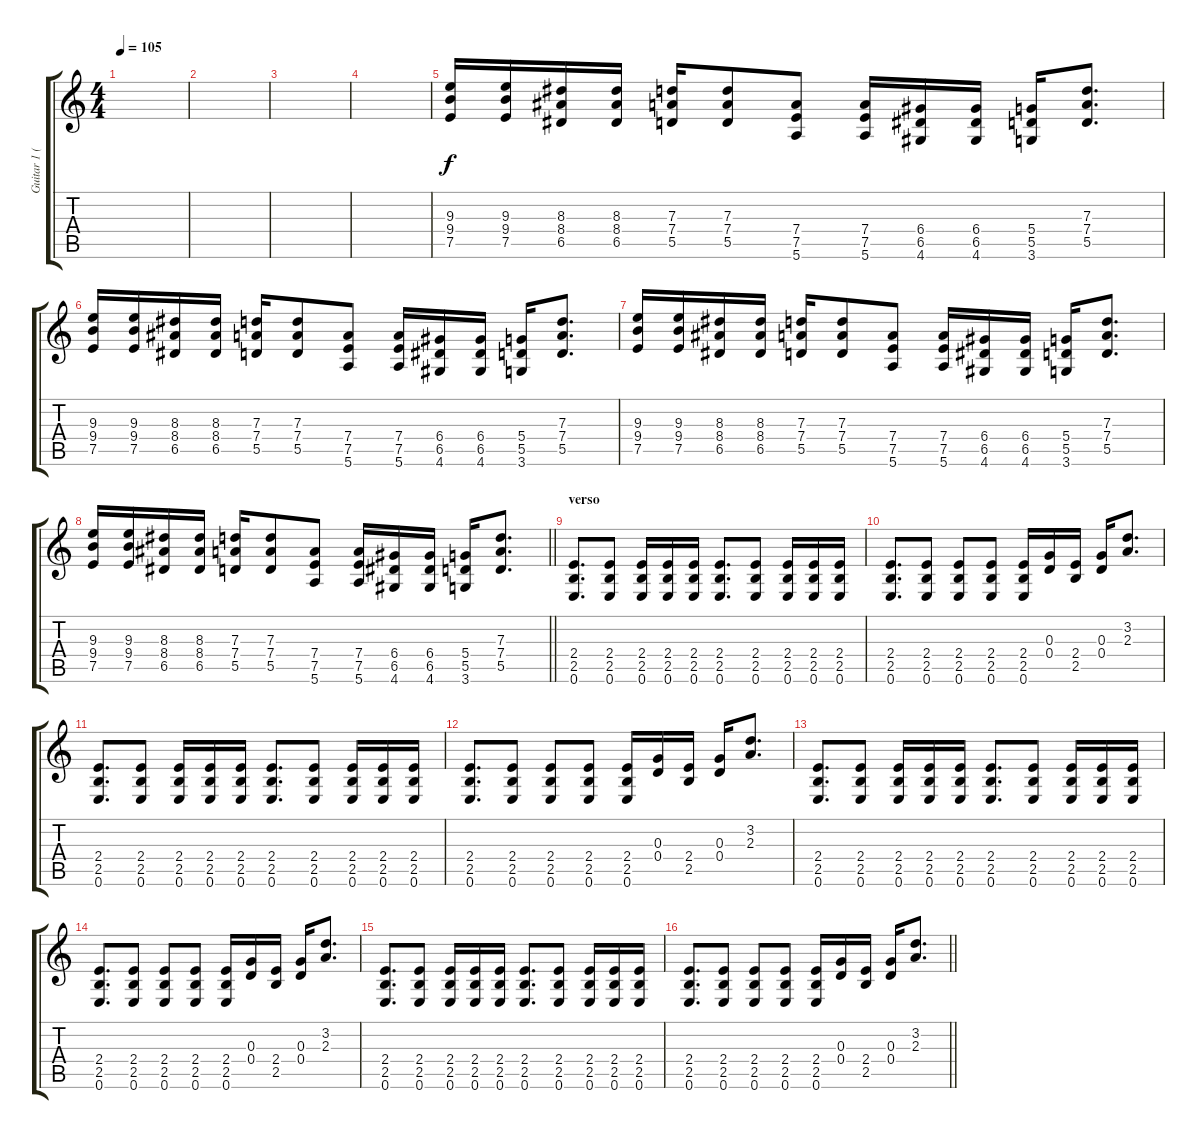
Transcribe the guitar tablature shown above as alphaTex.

\track ("Guitar 1 (Dave Kushner)" "Guitar 1 (") {instrument overdrivenguitar}
\staff {score tabs}
\tuning (E4 B3 G3 D3 A2 E2) {hide}
\ts (4 4)
\tempo 105
\clef g2
\ks c
|
|
|
|
(9.3 9.4 7.5).16 (9.3 9.4 7.5).16 (8.3 8.4 6.5).16 (8.3 8.4 6.5).16 (7.3 7.4 5.5).16 (7.3 7.4 5.5).8 (7.4 7.5 5.6).8 (7.4 7.5 5.6).16 (6.4 6.5 4.6).16 (6.4 6.5 4.6).16 (5.4 5.5 3.6).16 (7.3 7.4 5.5).8{d} |
(9.3 9.4 7.5).16 (9.3 9.4 7.5).16 (8.3 8.4 6.5).16 (8.3 8.4 6.5).16 (7.3 7.4 5.5).16 (7.3 7.4 5.5).8 (7.4 7.5 5.6).8 (7.4 7.5 5.6).16 (6.4 6.5 4.6).16 (6.4 6.5 4.6).16 (5.4 5.5 3.6).16 (7.3 7.4 5.5).8{d} |
(9.3 9.4 7.5).16 (9.3 9.4 7.5).16 (8.3 8.4 6.5).16 (8.3 8.4 6.5).16 (7.3 7.4 5.5).16 (7.3 7.4 5.5).8 (7.4 7.5 5.6).8 (7.4 7.5 5.6).16 (6.4 6.5 4.6).16 (6.4 6.5 4.6).16 (5.4 5.5 3.6).16 (7.3 7.4 5.5).8{d} |
\barLineRight lightlight
(9.3 9.4 7.5).16 (9.3 9.4 7.5).16 (8.3 8.4 6.5).16 (8.3 8.4 6.5).16 (7.3 7.4 5.5).16 (7.3 7.4 5.5).8 (7.4 7.5 5.6).8 (7.4 7.5 5.6).16 (6.4 6.5 4.6).16 (6.4 6.5 4.6).16 (5.4 5.5 3.6).16 (7.3 7.4 5.5).8{d} |
\section ("" "verso")
(2.4 2.5 0.6).8{d} (2.4 2.5 0.6).8 (2.4 2.5 0.6).16 (2.4 2.5 0.6).16 (2.4 2.5 0.6).16 (2.4 2.5 0.6).8{d} (2.4 2.5 0.6).8 (2.4 2.5 0.6).16 (2.4 2.5 0.6).16 (2.4 2.5 0.6).16 |
(2.4 2.5 0.6).8{d} (2.4 2.5 0.6).8 (2.4 2.5 0.6).8 (2.4 2.5 0.6).8 (2.4 2.5 0.6).16 (0.3 0.4).16 (2.4 2.5).16 (0.3 0.4).16 (3.2 2.3).8{d} |
(2.4 2.5 0.6).8{d} (2.4 2.5 0.6).8 (2.4 2.5 0.6).16 (2.4 2.5 0.6).16 (2.4 2.5 0.6).16 (2.4 2.5 0.6).8{d} (2.4 2.5 0.6).8 (2.4 2.5 0.6).16 (2.4 2.5 0.6).16 (2.4 2.5 0.6).16 |
(2.4 2.5 0.6).8{d} (2.4 2.5 0.6).8 (2.4 2.5 0.6).8 (2.4 2.5 0.6).8 (2.4 2.5 0.6).16 (0.3 0.4).16 (2.4 2.5).16 (0.3 0.4).16 (3.2 2.3).8{d} |
(2.4 2.5 0.6).8{d} (2.4 2.5 0.6).8 (2.4 2.5 0.6).16 (2.4 2.5 0.6).16 (2.4 2.5 0.6).16 (2.4 2.5 0.6).8{d} (2.4 2.5 0.6).8 (2.4 2.5 0.6).16 (2.4 2.5 0.6).16 (2.4 2.5 0.6).16 |
(2.4 2.5 0.6).8{d} (2.4 2.5 0.6).8 (2.4 2.5 0.6).8 (2.4 2.5 0.6).8 (2.4 2.5 0.6).16 (0.3 0.4).16 (2.4 2.5).16 (0.3 0.4).16 (3.2 2.3).8{d} |
(2.4 2.5 0.6).8{d} (2.4 2.5 0.6).8 (2.4 2.5 0.6).16 (2.4 2.5 0.6).16 (2.4 2.5 0.6).16 (2.4 2.5 0.6).8{d} (2.4 2.5 0.6).8 (2.4 2.5 0.6).16 (2.4 2.5 0.6).16 (2.4 2.5 0.6).16 |
\barLineRight lightlight
(2.4 2.5 0.6).8{d} (2.4 2.5 0.6).8 (2.4 2.5 0.6).8 (2.4 2.5 0.6).8 (2.4 2.5 0.6).16 (0.3 0.4).16 (2.4 2.5).16 (0.3 0.4).16 (3.2 2.3).8{d}
